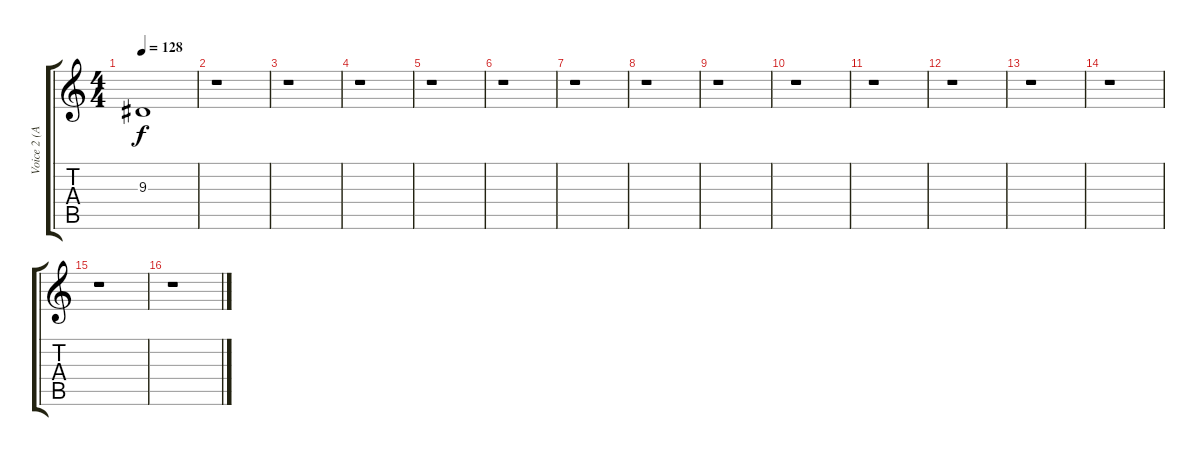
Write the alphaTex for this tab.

\track ("Voice 2 (Axl, Izzy, Duff)" "Voice 2 (A") {instrument lead2sawtooth}
\staff {score tabs}
\tuning (Eb4 Bb3 Gb3 Db3 Ab2 Eb2) {hide}
\ts (4 4)
\tempo 128
\clef g2
\ks c
9.3{t}.1{dy f} |
r.1 |
r.1 |
r.1 |
r.1 |
r.1 |
r.1 |
r.1 |
r.1 |
r.1 |
r.1 |
r.1 |
r.1 |
r.1 |
r.1 |
r.1
